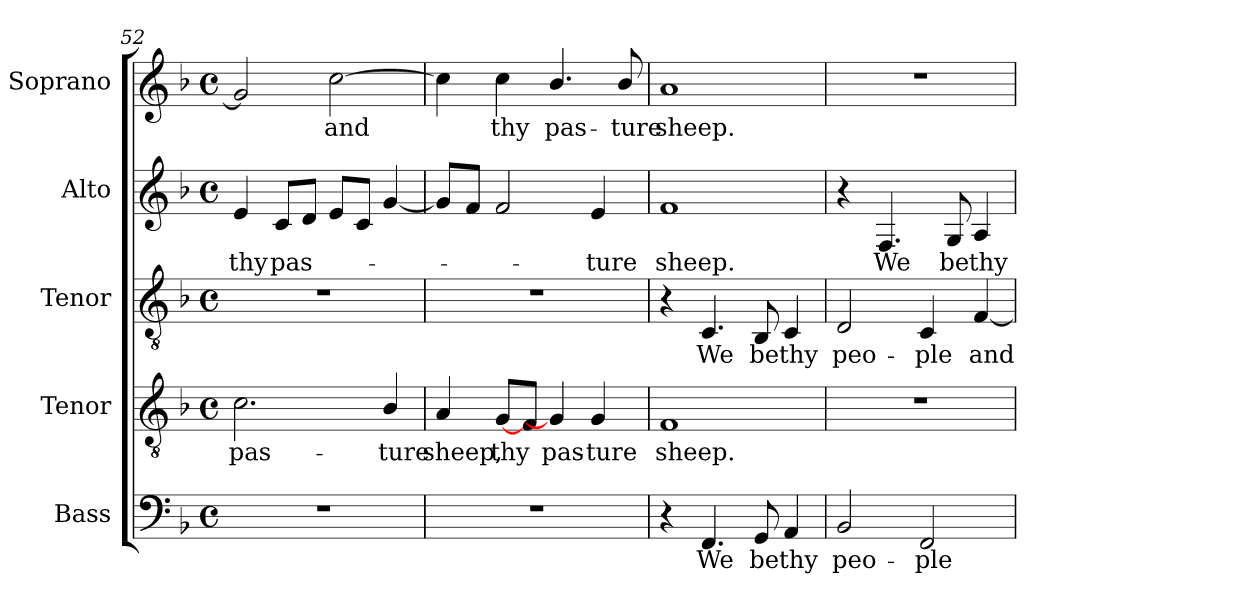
**kern	**text	**kern	**text	**kern	**text	**kern	**text	**kern	**text
*part5	*part5	*part4	*part4	*part3	*part3	*part2	*part2	*part1	*part1
*staff5	*staff5	*staff4	*staff4	*staff3	*staff3	*staff2	*staff2	*staff1	*staff1
*I"Bass	*	*I"Tenor	*	*I"Tenor	*	*I"Alto	*	*I"Soprano	*
*I'B.	*	*I'T.	*	*I'T.	*	*I'A.	*	*I'S.	*
*clefF4	*	*clefGv2	*	*clefGv2	*	*clefG2	*	*clefG2	*
*	*	*ITrd7c12	*	*ITrd7c12	*	*	*	*	*
*k[b-]	*	*k[b-]	*	*k[b-]	*	*k[b-]	*	*k[b-]	*
*F:	*	*F:	*	*F:	*	*F:	*	*F:	*
*M4/4	*	*M4/4	*	*M4/4	*	*M4/4	*	*M4/4	*
*met(c)	*	*met(c)	*	*met(c)	*	*met(c)	*	*met(c)	*
=52	=52	=52	=52	=52	=52	=52	=52	=52	=52
!	!	!	!LO:LY:b:color=#000000	!	!	!	!	!	!
!	!	!	!	!	!	!	!LO:LY:b:color=#000000	!	!
1r	.	2.Ci\	pas-	1r	.	4ei/	thy	2gi/]	.
!	!	!	!	!	!	!	!LO:LY:b:color=#000000	!	!
.	.	.	.	.	.	8ci/L	pas-	.	.
.	.	.	.	.	.	8di/J	.	.	.
!	!	!	!	!	!	!	!	!	!LO:LY:b:color=#000000
.	.	.	.	.	.	8ei/L	.	[2cci\	and
.	.	.	.	.	.	8ci/J	.	.	.
!	!	!	!LO:LY:b:color=#000000	!	!	!	!	!	!
.	.	4BB-i/	-ture	.	.	[4gi/	.	.	.
=53	=53	=53	=53	=53	=53	=53	=53	=53	=53
!	!	!	!LO:LY:b:color=#000000	!	!	!	!	!	!
1r	.	4AAi/	sheep,	1r	.	8gi/L]	.	4cci\]	.
.	.	.	.	.	.	8fi/J	.	.	.
!	!	!	!LO:LY:b:color=#000000	!	!	!	!	!	!
!	!	!	!	!	!	!	!	!	!LO:LY:b:color=#000000
.	.	[8GGi/L	thy	.	.	2fi/	.	4cci\	thy
.	.	8FFi/J	.	.	.	.	.	.	.
!	!	!	!LO:LY:b:color=#000000	!	!	!	!	!	!
!	!	!	!	!	!	!	!	!	!LO:LY:b:color=#000000
.	.	4GGi/]	pas-	.	.	.	.	4.b-i/	pas-
!	!	!	!LO:LY:b:color=#000000	!	!	!	!	!	!
!	!	!	!	!	!	!	!LO:LY:b:color=#000000	!	!
.	.	4GGi/	-ture	.	.	4ei/	-ture	.	.
!	!	!	!	!	!	!	!	!	!LO:LY:b:color=#000000
.	.	.	.	.	.	.	.	8b-i/	-ture
=54	=54	=54	=54	=54	=54	=54	=54	=54	=54
!	!	!	!LO:LY:b:color=#000000	!	!	!	!	!	!
!	!	!	!	!	!	!	!LO:LY:b:color=#000000	!	!
!	!	!	!	!	!	!	!	!	!LO:LY:b:color=#000000
4r	.	1FFi	sheep.	4r	.	1fi	sheep.	1ai	sheep.
!	!LO:LY:b:color=#000000	!	!	!	!	!	!	!	!
!	!	!	!	!	!LO:LY:b:color=#000000	!	!	!	!
4.FFi/	We	.	.	4.CCi/	We	.	.	.	.
!	!LO:LY:b:color=#000000	!	!	!	!	!	!	!	!
!	!	!	!	!	!LO:LY:b:color=#000000	!	!	!	!
8GGi/	be	.	.	8BBB-i/	be	.	.	.	.
!	!LO:LY:b:color=#000000	!	!	!	!	!	!	!	!
!	!	!	!	!	!LO:LY:b:color=#000000	!	!	!	!
4AAi/	thy	.	.	4CCi/	thy	.	.	.	.
=55	=55	=55	=55	=55	=55	=55	=55	=55	=55
!	!LO:LY:b:color=#000000	!	!	!	!	!	!	!	!
!	!	!	!	!	!LO:LY:b:color=#000000	!	!	!	!
2BB-i/	peo-	1r	.	2DDi/	peo-	4r	.	1r	.
!	!	!	!	!	!	!	!LO:LY:b:color=#000000	!	!
.	.	.	.	.	.	4.Fi/	We	.	.
!	!LO:LY:b:color=#000000	!	!	!	!	!	!	!	!
!	!	!	!	!	!LO:LY:b:color=#000000	!	!	!	!
2FFi/	-ple	.	.	4CCi/	-ple	.	.	.	.
!	!	!	!	!	!	!	!LO:LY:b:color=#000000	!	!
.	.	.	.	.	.	8Gi/	be	.	.
!	!	!	!	!	!LO:LY:b:color=#000000	!	!	!	!
!	!	!	!	!	!	!	!LO:LY:b:color=#000000	!	!
.	.	.	.	[4FFi/	and	4Ai/	thy	.	.
=	=	=	=	=	=	=	=	=	=
*-	*-	*-	*-	*-	*-	*-	*-	*-	*-
